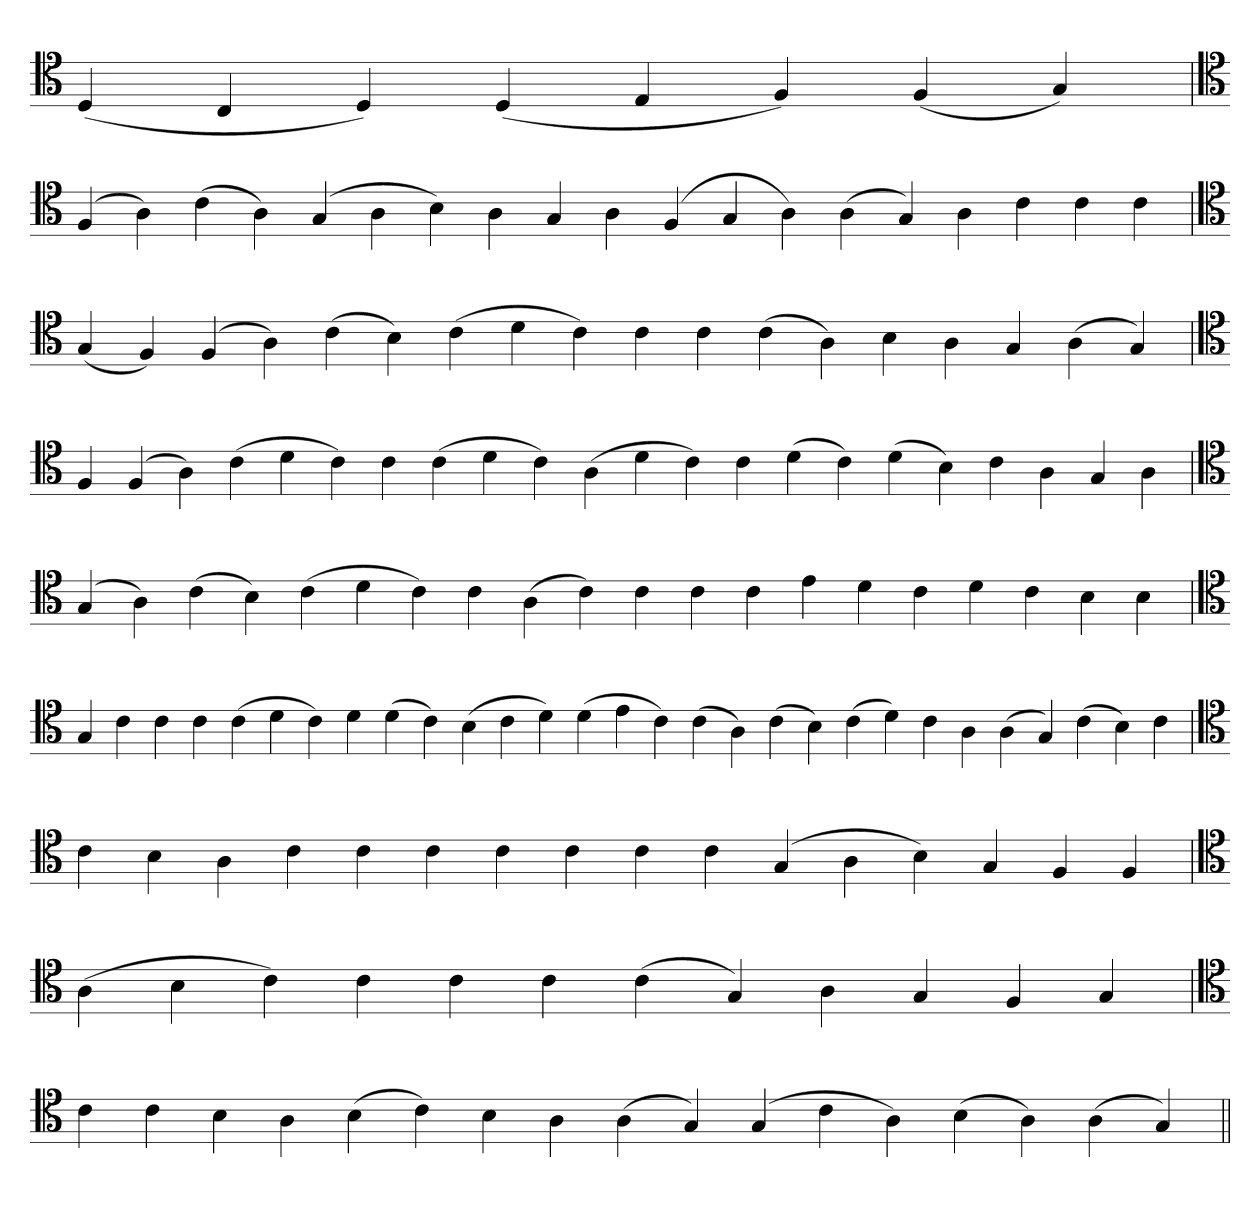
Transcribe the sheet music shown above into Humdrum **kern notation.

**kern
*part1
*staff1
*clefC4
=
(4D
4C
4D)
(4D
4E
4F)
(4F
4G)
=`
*clefC4
(4F
4A)
(4c
4A)
(4G
4A
4B)
4A
4G
4A
(4F
4G
4A)
(4A
4G)
4A
4c
4c
4c
='
*clefC4
(4G
4F)
(4F
4A)
(4c
4B)
(4c
4d
4c)
4c
4c
(4c
4A)
4B
4A
4G
(4A
4G)
=
*clefC4
4F
(4F
4A)
(4c
4d
4c)
4c
(4c
4d
4c)
(4A
4d
4c)
4c
(4d
4c)
(4d
4B)
4c
4A
4G
4A
='
*clefC4
(4G
4A)
(4c
4B)
(4c
4d
4c)
4c
(4A
4c)
4c
4c
4c
4e
4d
4c
4d
4c
4B
4B
=
*clefC4
4G
4c
4c
4c
(4c
4d
4c)
4d
(4d
4c)
(4B
4c
4d)
(4d
4e
4c)
(4c
4A)
(4c
4B)
(4c
4d)
4c
4A
(4A
4G)
(4c
4B)
4c
='
*clefC4
4c
4B
4A
4c
4c
4c
4c
4c
4c
4c
(4G
4A
4B)
4G
4F
4F
='
*clefC4
(4A
4B
4c)
4c
4c
4c
(4c
4G)
4A
4G
4F
4G
=`
*clefC4
4c
4c
4B
4A
(4B
4c)
4B
4A
(4A
4G)
(4G
4c
4A)
(4B
4A)
(4A
4G)
=||
*-
